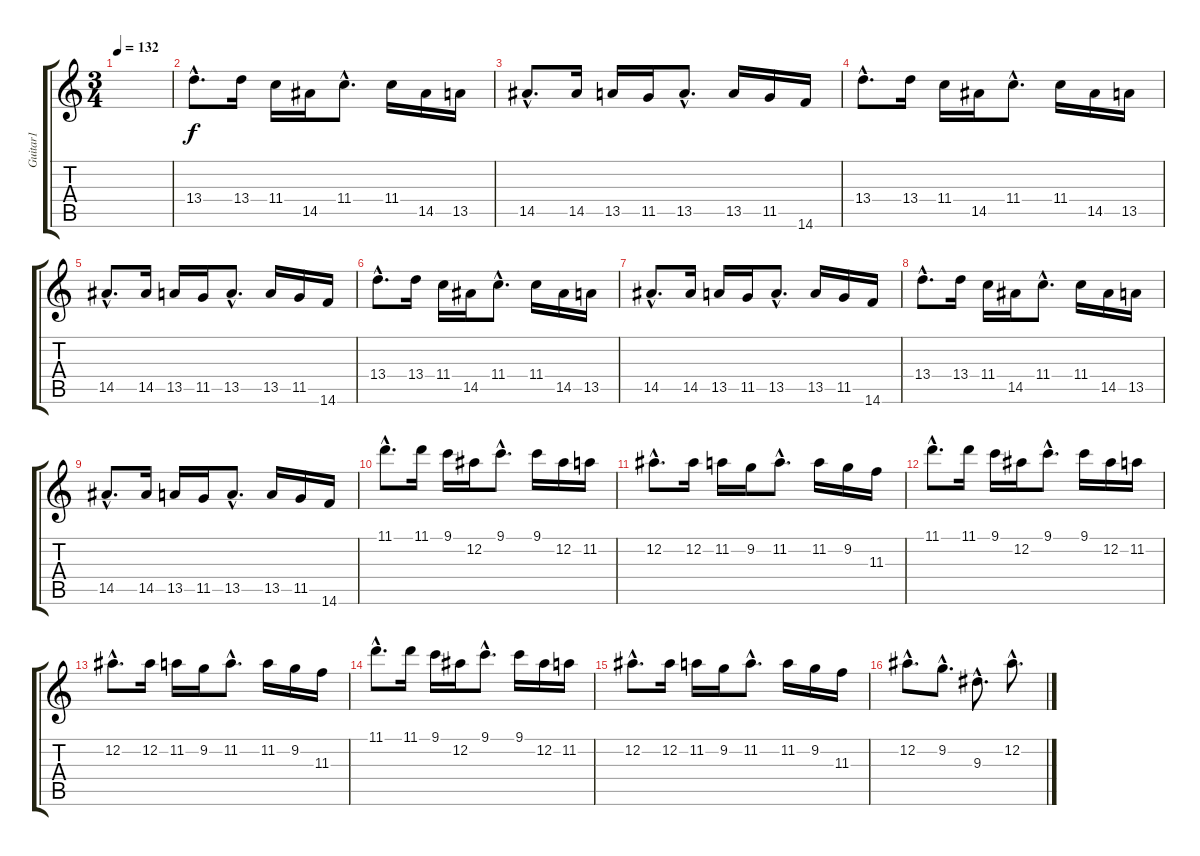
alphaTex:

\track ("Guitar1" "Guitar1") {instrument distortionguitar}
\staff {score tabs}
\tuning (Eb4 Bb3 Gb3 Db3 Ab2 Eb2) {hide}
\ts (3 4)
\tempo 132
\clef g2
\ks c
|
13.4{hac}.8{d} 13.4.16 11.4.16 14.5.16 11.4{hac}.8{d} 11.4.16 14.5.16 13.5.16 |
14.5{hac}.8{d} 14.5.16 13.5.16 11.5.16 13.5{hac}.8{d} 13.5.16 11.5.16 14.6.16 |
13.4{hac}.8{d} 13.4.16 11.4.16 14.5.16 11.4{hac}.8{d} 11.4.16 14.5.16 13.5.16 |
14.5{hac}.8{d} 14.5.16 13.5.16 11.5.16 13.5{hac}.8{d} 13.5.16 11.5.16 14.6.16 |
13.4{hac}.8{d} 13.4.16 11.4.16 14.5.16 11.4{hac}.8{d} 11.4.16 14.5.16 13.5.16 |
14.5{hac}.8{d} 14.5.16 13.5.16 11.5.16 13.5{hac}.8{d} 13.5.16 11.5.16 14.6.16 |
13.4{hac}.8{d} 13.4.16 11.4.16 14.5.16 11.4{hac}.8{d} 11.4.16 14.5.16 13.5.16 |
14.5{hac}.8{d} 14.5.16 13.5.16 11.5.16 13.5{hac}.8{d} 13.5.16 11.5.16 14.6.16 |
11.1{hac}.8{d} 11.1.16 9.1.16 12.2.16 9.1{hac}.8{d} 9.1.16 12.2.16 11.2.16 |
12.2{hac}.8{d} 12.2.16 11.2.16 9.2.16 11.2{hac}.8{d} 11.2.16 9.2.16 11.3.16 |
11.1{hac}.8{d} 11.1.16 9.1.16 12.2.16 9.1{hac}.8{d} 9.1.16 12.2.16 11.2.16 |
12.2{hac}.8{d} 12.2.16 11.2.16 9.2.16 11.2{hac}.8{d} 11.2.16 9.2.16 11.3.16 |
11.1{hac}.8{d} 11.1.16 9.1.16 12.2.16 9.1{hac}.8{d} 9.1.16 12.2.16 11.2.16 |
12.2{hac}.8{d} 12.2.16 11.2.16 9.2.16 11.2{hac}.8{d} 11.2.16 9.2.16 11.3.16 |
12.2{hac}.8{d} 9.2{hac}.8{d} 9.3{hac}.8{d} 12.2{hac}.8{d}
